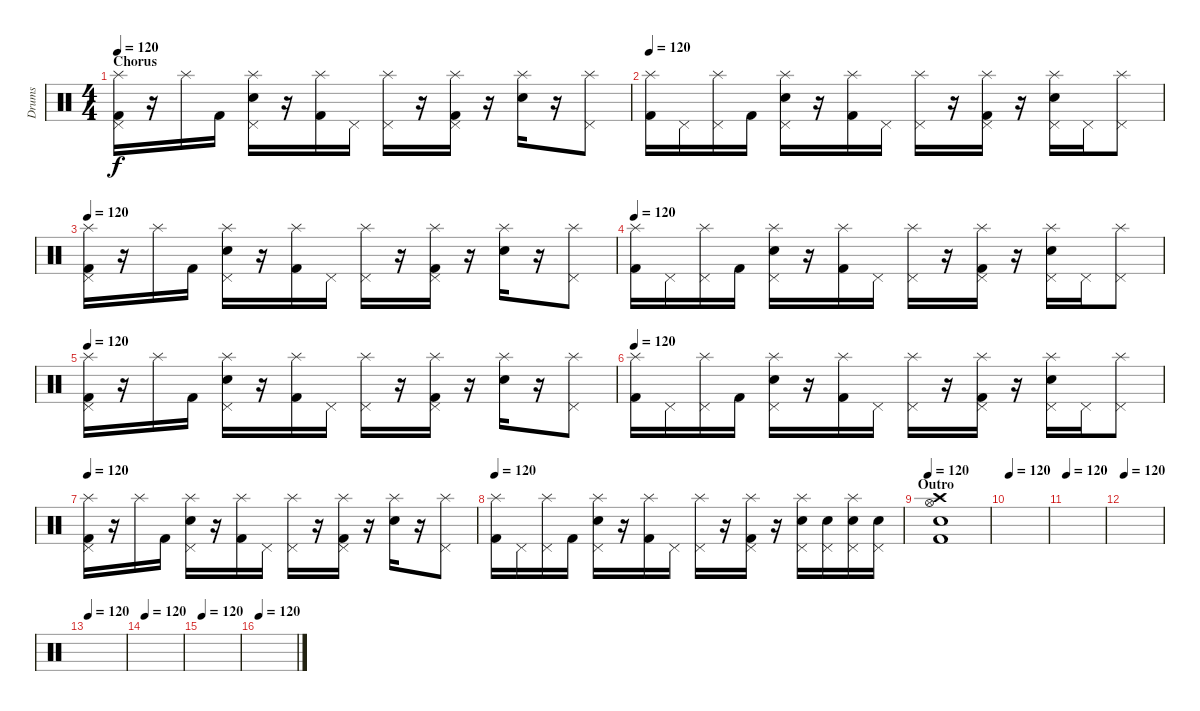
\track ("Drums" "Drums") {instrument percussion}
\staff {score}
\articulation defaults
\ts (4 4)
\section ("" "Chorus")
\tempo 120
\clef neutral
\ks c
("Splash (hit)" "Pedal Hi-Hat (hit)" "Kick (hit) 2").16{dy f} r.16 "Splash (hit)".16 "Kick (hit) 2".16 ("Splash (hit)" "Pedal Hi-Hat (hit)" "Electric Snare (hit)").16 r.16 ("Splash (hit)" "Kick (hit) 2").16 "Pedal Hi-Hat (hit)".16 ("Splash (hit)" "Pedal Hi-Hat (hit)").16 r.16 ("Splash (hit)" "Pedal Hi-Hat (hit)" "Kick (hit) 2").16 r.16 ("Splash (hit)" "Electric Snare (hit)").16 r.16 ("Splash (hit)" "Pedal Hi-Hat (hit)").8 |
\tempo 120
("Splash (hit)" "Kick (hit) 2").16 "Pedal Hi-Hat (hit)".16 ("Splash (hit)" "Pedal Hi-Hat (hit)").16 "Kick (hit) 2".16 ("Splash (hit)" "Pedal Hi-Hat (hit)" "Electric Snare (hit)").16 r.16 ("Splash (hit)" "Kick (hit) 2").16 "Pedal Hi-Hat (hit)".16 ("Splash (hit)" "Pedal Hi-Hat (hit)").16 r.16 ("Splash (hit)" "Pedal Hi-Hat (hit)" "Kick (hit) 2").16 r.16 ("Splash (hit)" "Pedal Hi-Hat (hit)" "Electric Snare (hit)").16 "Pedal Hi-Hat (hit)".16 ("Splash (hit)" "Pedal Hi-Hat (hit)").8 |
\tempo 120
("Splash (hit)" "Pedal Hi-Hat (hit)" "Kick (hit) 2").16 r.16 "Splash (hit)".16 "Kick (hit) 2".16 ("Splash (hit)" "Pedal Hi-Hat (hit)" "Electric Snare (hit)").16 r.16 ("Splash (hit)" "Kick (hit) 2").16 "Pedal Hi-Hat (hit)".16 ("Splash (hit)" "Pedal Hi-Hat (hit)").16 r.16 ("Splash (hit)" "Pedal Hi-Hat (hit)" "Kick (hit) 2").16 r.16 ("Splash (hit)" "Electric Snare (hit)").16 r.16 ("Splash (hit)" "Pedal Hi-Hat (hit)").8 |
\tempo 120
("Splash (hit)" "Kick (hit) 2").16 "Pedal Hi-Hat (hit)".16 ("Splash (hit)" "Pedal Hi-Hat (hit)").16 "Kick (hit) 2".16 ("Splash (hit)" "Pedal Hi-Hat (hit)" "Electric Snare (hit)").16 r.16 ("Splash (hit)" "Kick (hit) 2").16 "Pedal Hi-Hat (hit)".16 ("Splash (hit)" "Pedal Hi-Hat (hit)").16 r.16 ("Splash (hit)" "Pedal Hi-Hat (hit)" "Kick (hit) 2").16 r.16 ("Splash (hit)" "Pedal Hi-Hat (hit)" "Electric Snare (hit)").16 "Pedal Hi-Hat (hit)".16 ("Splash (hit)" "Pedal Hi-Hat (hit)").8 |
\tempo 120
("Splash (hit)" "Pedal Hi-Hat (hit)" "Kick (hit) 2").16 r.16 "Splash (hit)".16 "Kick (hit) 2".16 ("Splash (hit)" "Pedal Hi-Hat (hit)" "Electric Snare (hit)").16 r.16 ("Splash (hit)" "Kick (hit) 2").16 "Pedal Hi-Hat (hit)".16 ("Splash (hit)" "Pedal Hi-Hat (hit)").16 r.16 ("Splash (hit)" "Pedal Hi-Hat (hit)" "Kick (hit) 2").16 r.16 ("Splash (hit)" "Electric Snare (hit)").16 r.16 ("Splash (hit)" "Pedal Hi-Hat (hit)").8 |
\tempo 120
("Splash (hit)" "Kick (hit) 2").16 "Pedal Hi-Hat (hit)".16 ("Splash (hit)" "Pedal Hi-Hat (hit)").16 "Kick (hit) 2".16 ("Splash (hit)" "Pedal Hi-Hat (hit)" "Electric Snare (hit)").16 r.16 ("Splash (hit)" "Kick (hit) 2").16 "Pedal Hi-Hat (hit)".16 ("Splash (hit)" "Pedal Hi-Hat (hit)").16 r.16 ("Splash (hit)" "Pedal Hi-Hat (hit)" "Kick (hit) 2").16 r.16 ("Splash (hit)" "Pedal Hi-Hat (hit)" "Electric Snare (hit)").16 "Pedal Hi-Hat (hit)".16 ("Splash (hit)" "Pedal Hi-Hat (hit)").8 |
\tempo 120
("Splash (hit)" "Pedal Hi-Hat (hit)" "Kick (hit) 2").16 r.16 "Splash (hit)".16 "Kick (hit) 2".16 ("Splash (hit)" "Pedal Hi-Hat (hit)" "Electric Snare (hit)").16 r.16 ("Splash (hit)" "Kick (hit) 2").16 "Pedal Hi-Hat (hit)".16 ("Splash (hit)" "Pedal Hi-Hat (hit)").16 r.16 ("Splash (hit)" "Pedal Hi-Hat (hit)" "Kick (hit) 2").16 r.16 ("Splash (hit)" "Electric Snare (hit)").16 r.16 ("Splash (hit)" "Pedal Hi-Hat (hit)").8 |
\tempo 120
("Splash (hit)" "Kick (hit) 2").16 "Pedal Hi-Hat (hit)".16 ("Splash (hit)" "Pedal Hi-Hat (hit)").16 "Kick (hit) 2".16 ("Splash (hit)" "Pedal Hi-Hat (hit)" "Electric Snare (hit)").16 r.16 ("Splash (hit)" "Kick (hit) 2").16 "Pedal Hi-Hat (hit)".16 ("Splash (hit)" "Pedal Hi-Hat (hit)").16 r.16 ("Splash (hit)" "Pedal Hi-Hat (hit)" "Kick (hit) 2").16 r.16 ("Splash (hit)" "Pedal Hi-Hat (hit)" "Electric Snare (hit)").16 ("Pedal Hi-Hat (hit)" "Electric Snare (hit)").16 ("Splash (hit)" "Pedal Hi-Hat (hit)" "Electric Snare (hit)").16 ("Pedal Hi-Hat (hit)" "Electric Snare (hit)").16 |
\section ("" "Outro")
\tempo 120
("Crash high (hit)" "Hi-Hat (open)" "Electric Snare (hit)" "Kick (hit) 2").1 |
\tempo 120
|
\tempo 120
|
\tempo 120
|
\tempo 120
|
\tempo 120
|
\tempo 120
|
\tempo 120
